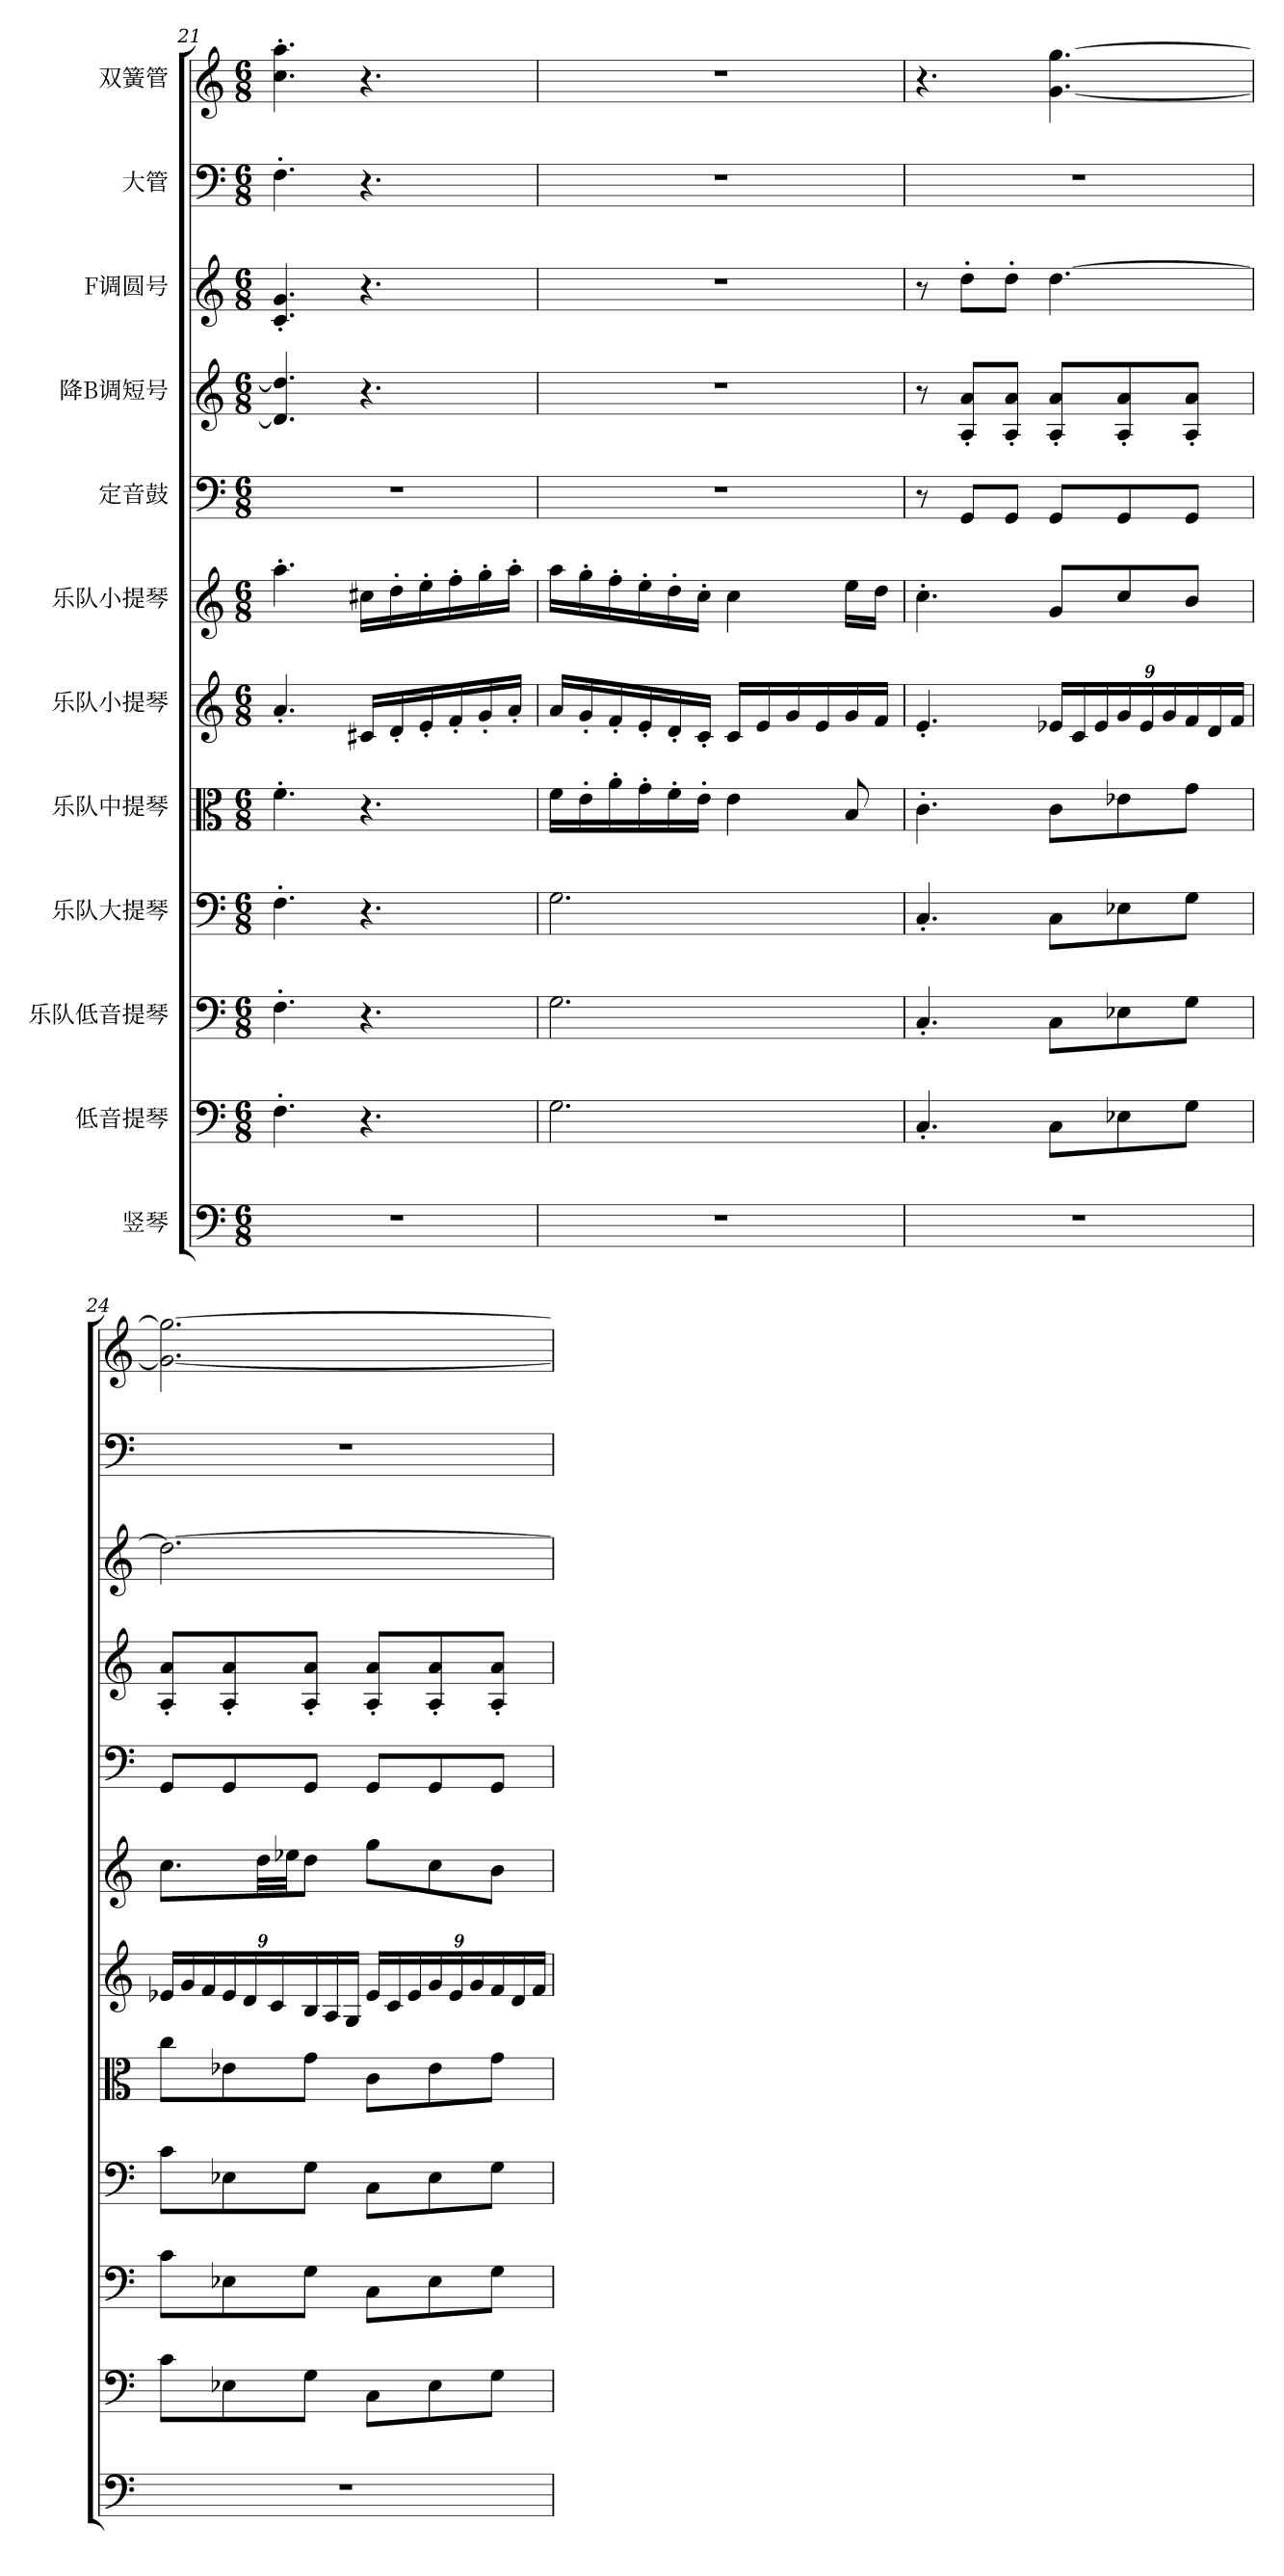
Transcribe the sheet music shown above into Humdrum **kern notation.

**kern	**kern	**kern	**kern	**kern	**kern	**kern	**kern	**kern	**kern	**kern	**kern
*part12	*part11	*part10	*part9	*part8	*part7	*part6	*part5	*part4	*part3	*part2	*part1
*staff12	*staff11	*staff10	*staff9	*staff8	*staff7	*staff6	*staff5	*staff4	*staff3	*staff2	*staff1
*I"竖琴	*I"低音提琴	*I"乐队低音提琴	*I"乐队大提琴	*I"乐队中提琴	*I"乐队小提琴	*I"乐队小提琴	*I"定音鼓	*I"降B调短号	*I"F调圆号	*I"大管	*I"双簧管
*clefF4	*clefF4	*clefF4	*clefF4	*clefC3	*clefG2	*clefG2	*clefF4	*clefG2	*clefG2	*clefF4	*clefG2
*	*ITrd7c12	*ITrd7c12	*	*	*	*	*	*ITrd1c2	*ITrd4c7	*	*
*k[]	*k[]	*k[]	*k[]	*k[]	*k[]	*k[]	*k[]	*k[b-e-]	*k[b-]	*k[]	*k[]
*M6/8	*M6/8	*M6/8	*M6/8	*M6/8	*M6/8	*M6/8	*M6/8	*M6/8	*M6/8	*M6/8	*M6/8
=21	=21	=21	=21	=21	=21	=21	=21	=21	=21	=21	=21
2.r	4.FF'\	4.FF'\	4.F'\	4.f'\	4.a'/	4.aa'\	2.r	4.c/] 4.cc/]	4.F/' 4.c/'	4.F'\	4.cc\' 4.aa\'
.	4.r	4.r	4.r	4.r	16c#X/LL	16cc#X\LL	.	4.r	4.r	4.r	4.r
.	.	.	.	.	16d'/	16dd'\	.	.	.	.	.
.	.	.	.	.	16e'/	16ee'\	.	.	.	.	.
.	.	.	.	.	16f'/	16ff'\	.	.	.	.	.
.	.	.	.	.	16g'/	16gg'\	.	.	.	.	.
.	.	.	.	.	16a'/JJ	16aa'\JJ	.	.	.	.	.
=22	=22	=22	=22	=22	=22	=22	=22	=22	=22	=22	=22
2.r	2.GG\	2.GG\	2.G\	16f\LL	16a/LL	16aa\LL	2.r	2.r	2.r	2.r	2.r
.	.	.	.	16e'\	16g'/	16gg'\	.	.	.	.	.
.	.	.	.	16a'\	16f'/	16ff'\	.	.	.	.	.
.	.	.	.	16g'\	16e'/	16ee'\	.	.	.	.	.
.	.	.	.	16f'\	16d'/	16dd'\	.	.	.	.	.
.	.	.	.	16e'\JJ	16c'/JJ	16cc'\JJ	.	.	.	.	.
.	.	.	.	4e\	16c/LL	4cc\	.	.	.	.	.
.	.	.	.	.	16e/	.	.	.	.	.	.
.	.	.	.	.	16g/	.	.	.	.	.	.
.	.	.	.	.	16e/	.	.	.	.	.	.
.	.	.	.	8B/	16g/	16ee\LL	.	.	.	.	.
.	.	.	.	.	16f/JJ	16dd\JJ	.	.	.	.	.
!!LO:PB:g=z
=23	=23	=23	=23	=23	=23	=23	=23	=23	=23	=23	=23
2.r	4.CC'/	4.CC'/	4.C'/	4.c'\	4.e'/	4.cc'\	8r	8r	8r	2.r	4.r
.	.	.	.	.	.	.	8GG/L	8G/' 8g/'L	8g'\L	.	.
.	.	.	.	.	.	.	8GG/J	8G/' 8g/'J	8g'\J	.	.
*	*	*	*	*	*Xbrackettup	*	*	*	*	*	*
.	8CC\L	8CC\L	8C\L	8c\L	24e-X/LL	8g/L	8GG/L	8G/' 8g/'L	[4.g\	.	[4.g\ [4.gg\
.	.	.	.	.	24c/	.	.	.	.	.	.
.	.	.	.	.	24e-/	.	.	.	.	.	.
.	8EE-X\	8EE-X\	8E-X\	8e-X\	24g/	8cc/	8GG/	8G/' 8g/'	.	.	.
.	.	.	.	.	24e-/	.	.	.	.	.	.
.	.	.	.	.	24g/	.	.	.	.	.	.
.	8GG\J	8GG\J	8G\J	8g\J	24f/	8b/J	8GG/J	8G/' 8g/'J	.	.	.
.	.	.	.	.	24d/	.	.	.	.	.	.
.	.	.	.	.	24f/JJ	.	.	.	.	.	.
=24	=24	=24	=24	=24	=24	=24	=24	=24	=24	=24	=24
2.r	8C\L	8C\L	8c\L	8cc\L	24e-X/LL	8.cc\L	8GG/L	8G/' 8g/'L	2.g\_	2.r	2.g\_ 2.gg\_
.	.	.	.	.	24g/	.	.	.	.	.	.
.	.	.	.	.	24f/	.	.	.	.	.	.
.	8EE-X\	8EE-X\	8E-X\	8e-X\	24e-/	.	8GG/	8G/' 8g/'	.	.	.
.	.	.	.	.	24d/	.	.	.	.	.	.
.	.	.	.	.	.	32dd\LL	.	.	.	.	.
.	.	.	.	.	24c/	.	.	.	.	.	.
.	.	.	.	.	.	32ee-X\JJ	.	.	.	.	.
.	8GG\J	8GG\J	8G\J	8g\J	24B/	8dd\J	8GG/J	8G/' 8g/'J	.	.	.
.	.	.	.	.	24A/	.	.	.	.	.	.
.	.	.	.	.	24G/JJ	.	.	.	.	.	.
.	8CC\L	8CC\L	8C\L	8c\L	24e-/LL	8gg\L	8GG/L	8G/' 8g/'L	.	.	.
.	.	.	.	.	24c/	.	.	.	.	.	.
.	.	.	.	.	24e-/	.	.	.	.	.	.
.	8EE-\	8EE-\	8E-\	8e-\	24g/	8cc\	8GG/	8G/' 8g/'	.	.	.
.	.	.	.	.	24e-/	.	.	.	.	.	.
.	.	.	.	.	24g/	.	.	.	.	.	.
.	8GG\J	8GG\J	8G\J	8g\J	24f/	8b\J	8GG/J	8G/' 8g/'J	.	.	.
.	.	.	.	.	24d/	.	.	.	.	.	.
.	.	.	.	.	24f/JJ	.	.	.	.	.	.
=	=	=	=	=	=	=	=	=	=	=	=
*-	*-	*-	*-	*-	*-	*-	*-	*-	*-	*-	*-
